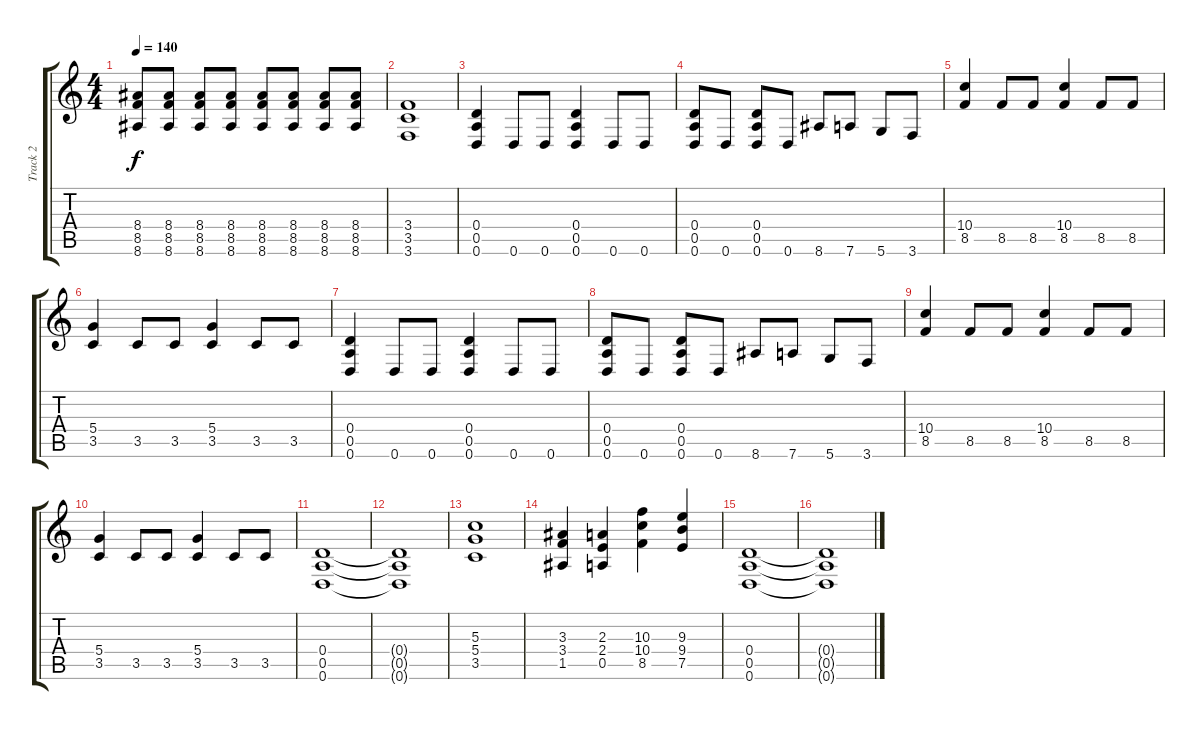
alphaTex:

\track ("Track 2" "Track 2") {instrument distortionguitar}
\staff {score tabs}
\tuning (E4 B3 G3 D3 A2 D2) {hide}
\ts (4 4)
\tempo 140
\clef g2
\ks c
(8.4 8.5 8.6).8{dy f} (8.4 8.5 8.6).8 (8.4 8.5 8.6).8 (8.4 8.5 8.6).8 (8.4 8.5 8.6).8 (8.4 8.5 8.6).8 (8.4 8.5 8.6).8 (8.4 8.5 8.6).8 |
(3.4 3.5 3.6).1 |
(0.4 0.5 0.6).4 0.6.8 0.6.8 (0.4 0.5 0.6).4 0.6.8 0.6.8 |
(0.4 0.5 0.6).8 0.6.8 (0.4 0.5 0.6).8 0.6.8 8.6.8 7.6.8 5.6.8 3.6.8 |
(10.4 8.5).4 8.5.8 8.5.8 (10.4 8.5).4 8.5.8 8.5.8 |
(5.4 3.5).4 3.5.8 3.5.8 (5.4 3.5).4 3.5.8 3.5.8 |
(0.4 0.5 0.6).4 0.6.8 0.6.8 (0.4 0.5 0.6).4 0.6.8 0.6.8 |
(0.4 0.5 0.6).8 0.6.8 (0.4 0.5 0.6).8 0.6.8 8.6.8 7.6.8 5.6.8 3.6.8 |
(10.4 8.5).4 8.5.8 8.5.8 (10.4 8.5).4 8.5.8 8.5.8 |
(5.4 3.5).4 3.5.8 3.5.8 (5.4 3.5).4 3.5.8 3.5.8 |
(0.4 0.5 0.6).1 |
(0.4{t} 0.5{t} 0.6{t}).1 |
(5.3 5.4 3.5).1 |
(3.3 3.4 1.5).4 (2.3 2.4 0.5).4 (10.3 10.4 8.5).4 (9.3 9.4 7.5).4 |
(0.4 0.5 0.6).1 |
(0.4{t} 0.5{t} 0.6{t}).1
